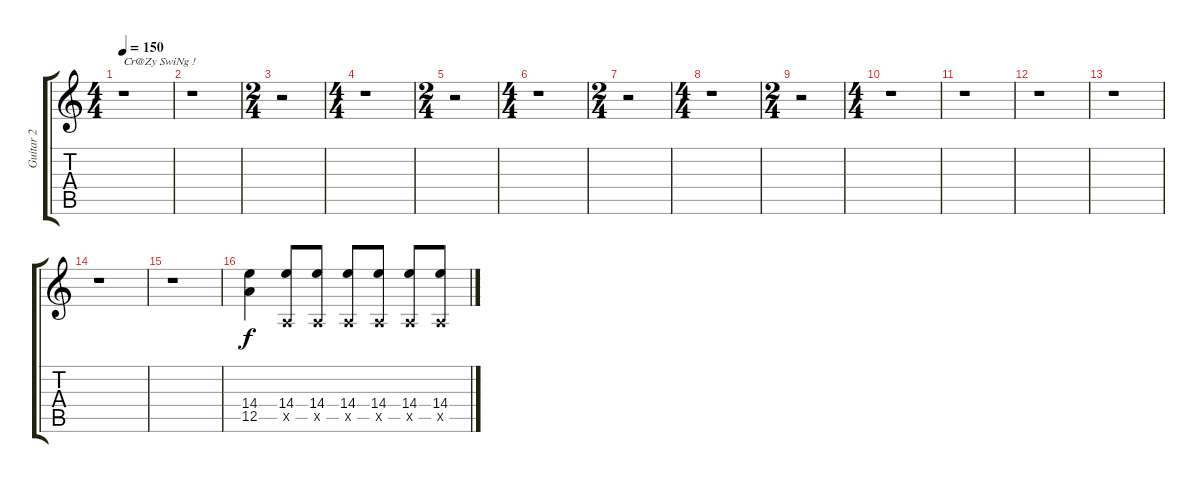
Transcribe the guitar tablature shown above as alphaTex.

\track ("Guitar 2" "Guitar 2") {instrument overdrivenguitar}
\staff {score tabs}
\tuning (E4 B3 G3 D3 A2 E2) {hide}
\ts (4 4)
\tempo 150
\clef g2
\ks c
r.1{txt "Cr@Zy SwiNg !" dy f instrument overdrivenguitar} |
r.1 |
\ts (2 4)
r.2 |
\ts (4 4)
r.1 |
\ts (2 4)
r.2 |
\ts (4 4)
r.1 |
\ts (2 4)
r.2 |
\ts (4 4)
r.1 |
\ts (2 4)
r.2 |
\ts (4 4)
r.1 |
r.1 |
r.1 |
r.1 |
r.1 |
r.1 |
(14.4 12.5).4 (14.4 0.5{x}).8 (14.4 0.5{x}).8 (14.4 0.5{x}).8 (14.4 0.5{x}).8 (14.4 0.5{x}).8 (14.4 0.5{x}).8
